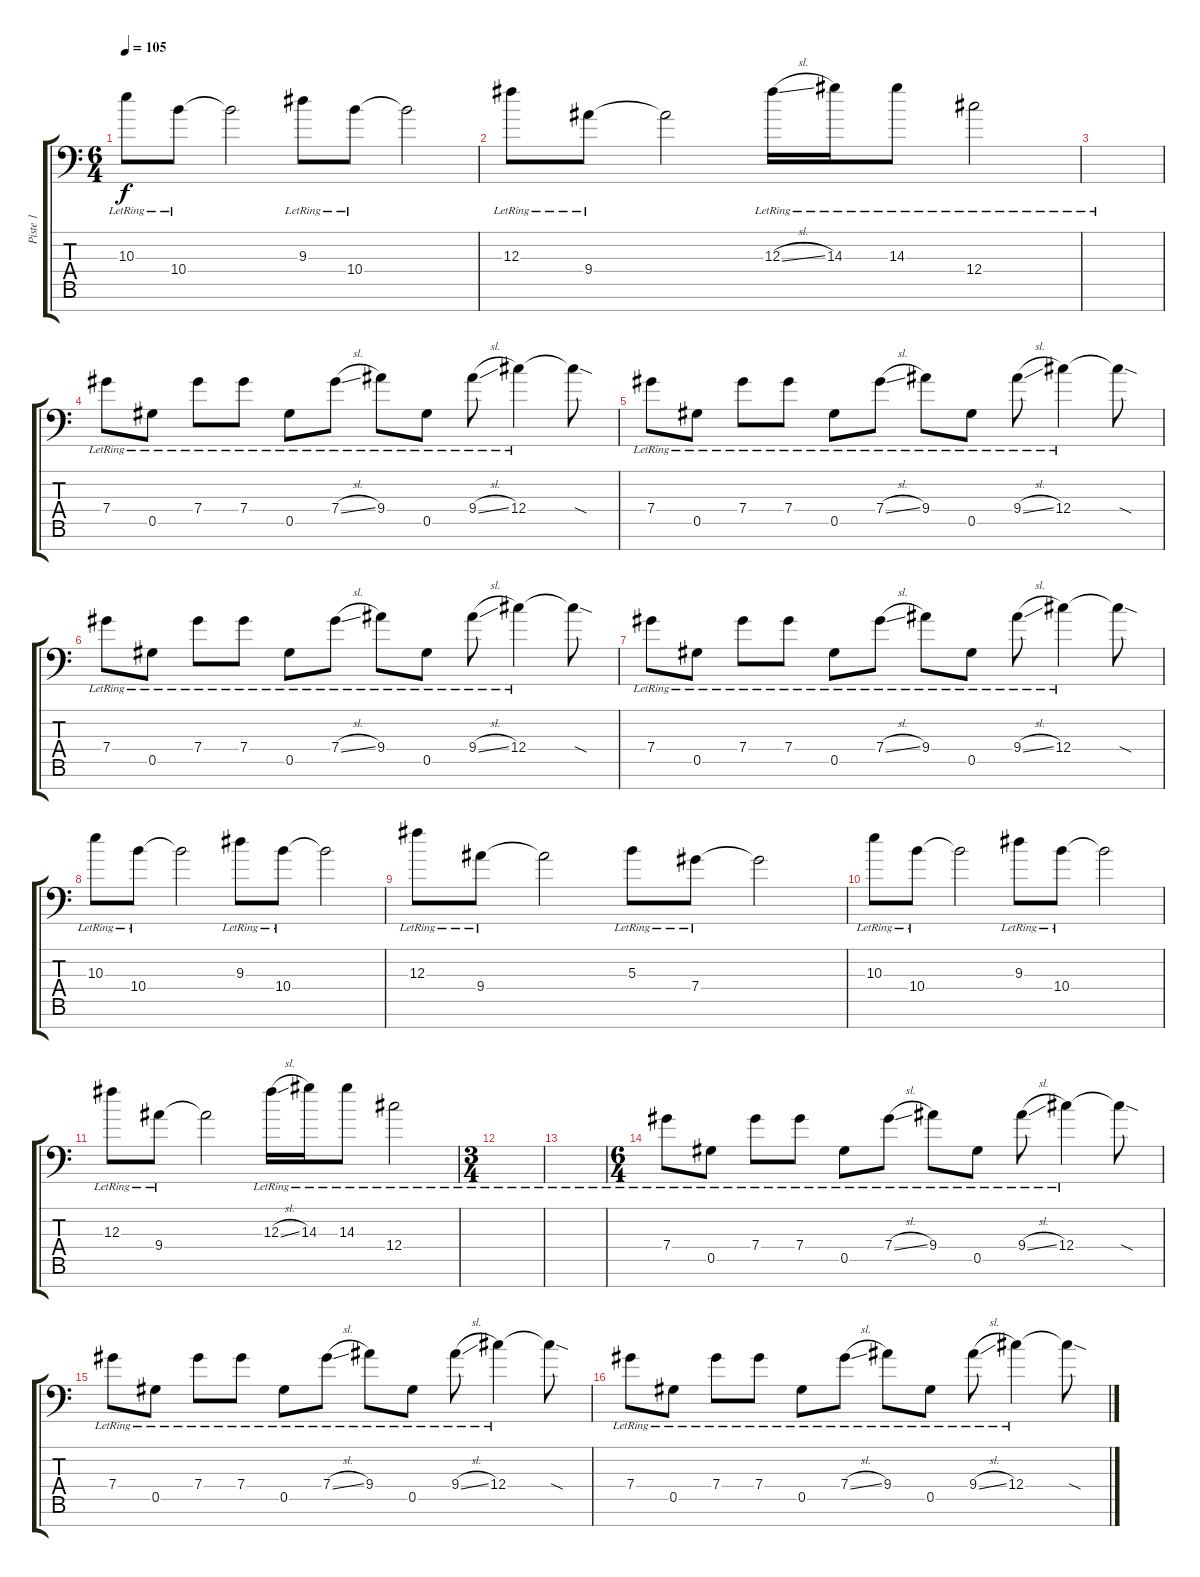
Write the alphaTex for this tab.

\track ("Piste 1" "Piste 1") {instrument overdrivenguitar}
\staff {score tabs}
\tuning (Eb4 Bb3 Gb3 Db3 Ab2 Eb2 Bb1) {hide}
\ts (6 4)
\tempo 105
\clef f4
\ks c
10.3{lr}.8{dy f} 10.4{lr}.8 10.4{t}.2 9.3{lr}.8 10.4{lr}.8 10.4{t}.2 |
12.3{lr}.8 9.4{lr}.8 9.4{t}.2 12.3{sl lr}.16 14.3{lr}.16 14.3{lr}.8 12.4{lr}.2 |
|
7.4{lr}.8 0.5{lr}.8 7.4{lr}.8 7.4{lr}.8 0.5{lr}.8 7.4{sl lr}.8 9.4{lr}.8 0.5{lr}.8 9.4{sl lr}.8 12.4{lr}.4 12.4{sod t}.8 |
7.4{lr}.8 0.5{lr}.8 7.4{lr}.8 7.4{lr}.8 0.5{lr}.8 7.4{sl lr}.8 9.4{lr}.8 0.5{lr}.8 9.4{sl lr}.8 12.4{lr}.4 12.4{sod t}.8 |
7.4{lr}.8 0.5{lr}.8 7.4{lr}.8 7.4{lr}.8 0.5{lr}.8 7.4{sl lr}.8 9.4{lr}.8 0.5{lr}.8 9.4{sl lr}.8 12.4{lr}.4 12.4{sod t}.8 |
7.4{lr}.8 0.5{lr}.8 7.4{lr}.8 7.4{lr}.8 0.5{lr}.8 7.4{sl lr}.8 9.4{lr}.8 0.5{lr}.8 9.4{sl lr}.8 12.4{lr}.4 12.4{sod t}.8 |
10.3{lr}.8 10.4{lr}.8 10.4{t}.2 9.3{lr}.8 10.4{lr}.8 10.4{t}.2 |
12.3{lr}.8 9.4{lr}.8 9.4{t}.2 5.3{lr}.8 7.4{lr}.8 7.4{t}.2 |
10.3{lr}.8 10.4{lr}.8 10.4{t}.2 9.3{lr}.8 10.4{lr}.8 10.4{t}.2 |
12.3{lr}.8 9.4{lr}.8 9.4{t}.2 12.3{sl lr}.16 14.3{lr}.16 14.3{lr}.8 12.4{lr}.2 |
\ts (3 4)
|
|
\ts (6 4)
7.4{lr}.8 0.5{lr}.8 7.4{lr}.8 7.4{lr}.8 0.5{lr}.8 7.4{sl lr}.8 9.4{lr}.8 0.5{lr}.8 9.4{sl lr}.8 12.4{lr}.4 12.4{sod t}.8 |
7.4{lr}.8 0.5{lr}.8 7.4{lr}.8 7.4{lr}.8 0.5{lr}.8 7.4{sl lr}.8 9.4{lr}.8 0.5{lr}.8 9.4{sl lr}.8 12.4{lr}.4 12.4{sod t}.8 |
7.4{lr}.8 0.5{lr}.8 7.4{lr}.8 7.4{lr}.8 0.5{lr}.8 7.4{sl lr}.8 9.4{lr}.8 0.5{lr}.8 9.4{sl lr}.8 12.4{lr}.4 12.4{sod t}.8
